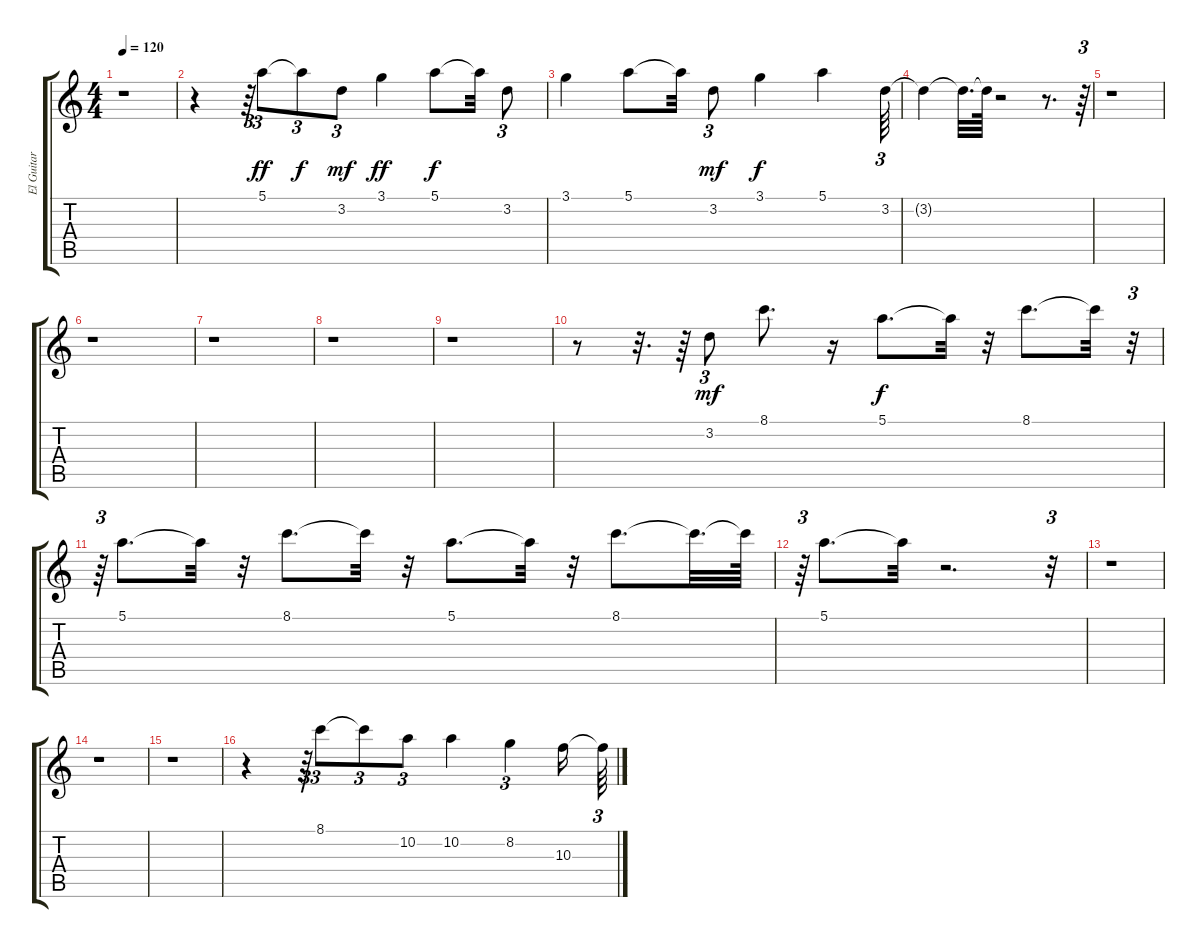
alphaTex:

\track ("El Guitar" "El Guitar") {instrument electricguitarjazz}
\staff {score tabs}
\tuning (E4 B3 G3 D3 A2 E2) {hide}
\ts (4 4)
\tempo 120
\clef g2
\ks c
r.1{dy f} |
r.4 r.64{tu (3 2)} 5.1.8{tu (3 2) dy ff} 5.1{t}.8{tu (3 2) dy f} 3.2.8{tu (3 2) dy mf} 3.1.4{dy ff} 5.1.8{dy f} 5.1{t}.32 3.2.8{tu (3 2)} |
3.1.4 5.1.8 5.1{t}.32 3.2.8{tu (3 2) dy mf} 3.1.4{dy f} 5.1.4 3.2.64{tu (3 2)} |
3.2{t}.4 3.2{t}.32{d} 3.2{t}.64 r.2 r.8{d} r.64{tu (3 2)} |
r.1 |
r.1 |
r.1 |
r.1 |
r.1 |
r.8 r.32{d} r.64 3.2.8{tu (3 2) dy mf} 8.1.8{d} r.16 5.1.8{d dy f} 5.1{t}.32 r.32 8.1.8{d} 8.1{t}.32 r.32{tu (3 2)} |
r.64{tu (3 2)} 5.1.8{d} 5.1{t}.32 r.32 8.1.8{d} 8.1{t}.32 r.32 5.1.8{d} 5.1{t}.32 r.32 8.1.8{d} 8.1{t}.32{d} 8.1{t}.64 |
r.64{tu (3 2)} 5.1.8{d} 5.1{t}.32 r.2{d} r.32{tu (3 2)} |
r.1 |
r.1 |
r.1 |
r.4 r.64{tu (3 2)} 8.1.8{tu (3 2)} 8.1{t}.8{tu (3 2)} 10.2.8{tu (3 2)} 10.2.4 8.2.4{tu (3 2)} 10.3.16 10.3{t}.64{tu (3 2)}
